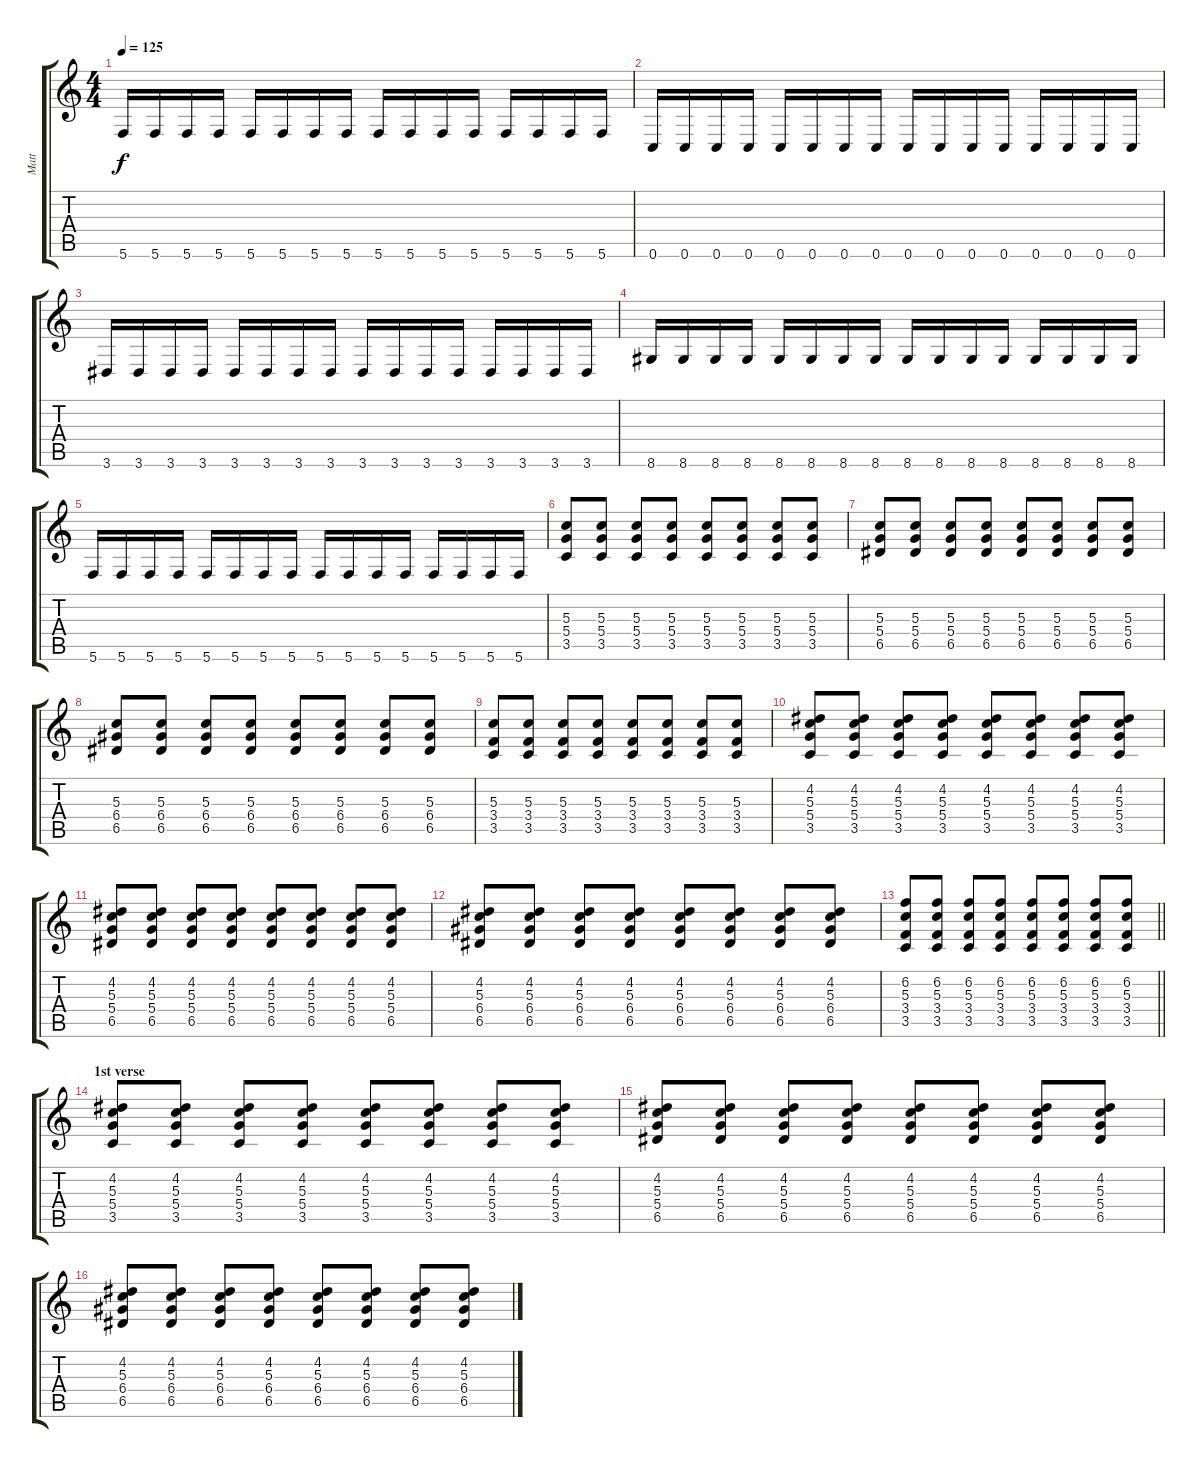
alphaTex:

\track ("Matt" "Matt") {instrument distortionguitar}
\staff {score tabs}
\tuning (E4 B3 G3 D3 A2 C2) {hide}
\ts (4 4)
\tempo 125
\clef g2
\ks c
5.6.16{dy f} 5.6.16 5.6.16 5.6.16 5.6.16 5.6.16 5.6.16 5.6.16 5.6.16 5.6.16 5.6.16 5.6.16 5.6.16 5.6.16 5.6.16 5.6.16 |
0.6.16 0.6.16 0.6.16 0.6.16 0.6.16 0.6.16 0.6.16 0.6.16 0.6.16 0.6.16 0.6.16 0.6.16 0.6.16 0.6.16 0.6.16 0.6.16 |
3.6.16 3.6.16 3.6.16 3.6.16 3.6.16 3.6.16 3.6.16 3.6.16 3.6.16 3.6.16 3.6.16 3.6.16 3.6.16 3.6.16 3.6.16 3.6.16 |
8.6.16 8.6.16 8.6.16 8.6.16 8.6.16 8.6.16 8.6.16 8.6.16 8.6.16 8.6.16 8.6.16 8.6.16 8.6.16 8.6.16 8.6.16 8.6.16 |
5.6.16 5.6.16 5.6.16 5.6.16 5.6.16 5.6.16 5.6.16 5.6.16 5.6.16 5.6.16 5.6.16 5.6.16 5.6.16 5.6.16 5.6.16 5.6.16 |
(5.3 5.4 3.5).8 (5.3 5.4 3.5).8 (5.3 5.4 3.5).8 (5.3 5.4 3.5).8 (5.3 5.4 3.5).8 (5.3 5.4 3.5).8 (5.3 5.4 3.5).8 (5.3 5.4 3.5).8 |
(5.3 5.4 6.5).8 (5.3 5.4 6.5).8 (5.3 5.4 6.5).8 (5.3 5.4 6.5).8 (5.3 5.4 6.5).8 (5.3 5.4 6.5).8 (5.3 5.4 6.5).8 (5.3 5.4 6.5).8 |
(5.3 6.4 6.5).8 (5.3 6.4 6.5).8 (5.3 6.4 6.5).8 (5.3 6.4 6.5).8 (5.3 6.4 6.5).8 (5.3 6.4 6.5).8 (5.3 6.4 6.5).8 (5.3 6.4 6.5).8 |
(5.3 3.4 3.5).8 (5.3 3.4 3.5).8 (5.3 3.4 3.5).8 (5.3 3.4 3.5).8 (5.3 3.4 3.5).8 (5.3 3.4 3.5).8 (5.3 3.4 3.5).8 (5.3 3.4 3.5).8 |
(4.2 5.3 5.4 3.5).8 (4.2 5.3 5.4 3.5).8 (4.2 5.3 5.4 3.5).8 (4.2 5.3 5.4 3.5).8 (4.2 5.3 5.4 3.5).8 (4.2 5.3 5.4 3.5).8 (4.2 5.3 5.4 3.5).8 (4.2 5.3 5.4 3.5).8 |
(4.2 5.3 5.4 6.5).8 (4.2 5.3 5.4 6.5).8 (4.2 5.3 5.4 6.5).8 (4.2 5.3 5.4 6.5).8 (4.2 5.3 5.4 6.5).8 (4.2 5.3 5.4 6.5).8 (4.2 5.3 5.4 6.5).8 (4.2 5.3 5.4 6.5).8 |
(4.2 5.3 6.4 6.5).8 (4.2 5.3 6.4 6.5).8 (4.2 5.3 6.4 6.5).8 (4.2 5.3 6.4 6.5).8 (4.2 5.3 6.4 6.5).8 (4.2 5.3 6.4 6.5).8 (4.2 5.3 6.4 6.5).8 (4.2 5.3 6.4 6.5).8 |
\barLineRight lightlight
(6.2 5.3 3.4 3.5).8 (6.2 5.3 3.4 3.5).8 (6.2 5.3 3.4 3.5).8 (6.2 5.3 3.4 3.5).8 (6.2 5.3 3.4 3.5).8 (6.2 5.3 3.4 3.5).8 (6.2 5.3 3.4 3.5).8 (6.2 5.3 3.4 3.5).8 |
\section ("" "1st verse")
(4.2 5.3 5.4 3.5).8 (4.2 5.3 5.4 3.5).8 (4.2 5.3 5.4 3.5).8 (4.2 5.3 5.4 3.5).8 (4.2 5.3 5.4 3.5).8 (4.2 5.3 5.4 3.5).8 (4.2 5.3 5.4 3.5).8 (4.2 5.3 5.4 3.5).8 |
(4.2 5.3 5.4 6.5).8 (4.2 5.3 5.4 6.5).8 (4.2 5.3 5.4 6.5).8 (4.2 5.3 5.4 6.5).8 (4.2 5.3 5.4 6.5).8 (4.2 5.3 5.4 6.5).8 (4.2 5.3 5.4 6.5).8 (4.2 5.3 5.4 6.5).8 |
(4.2 5.3 6.4 6.5).8 (4.2 5.3 6.4 6.5).8 (4.2 5.3 6.4 6.5).8 (4.2 5.3 6.4 6.5).8 (4.2 5.3 6.4 6.5).8 (4.2 5.3 6.4 6.5).8 (4.2 5.3 6.4 6.5).8 (4.2 5.3 6.4 6.5).8
